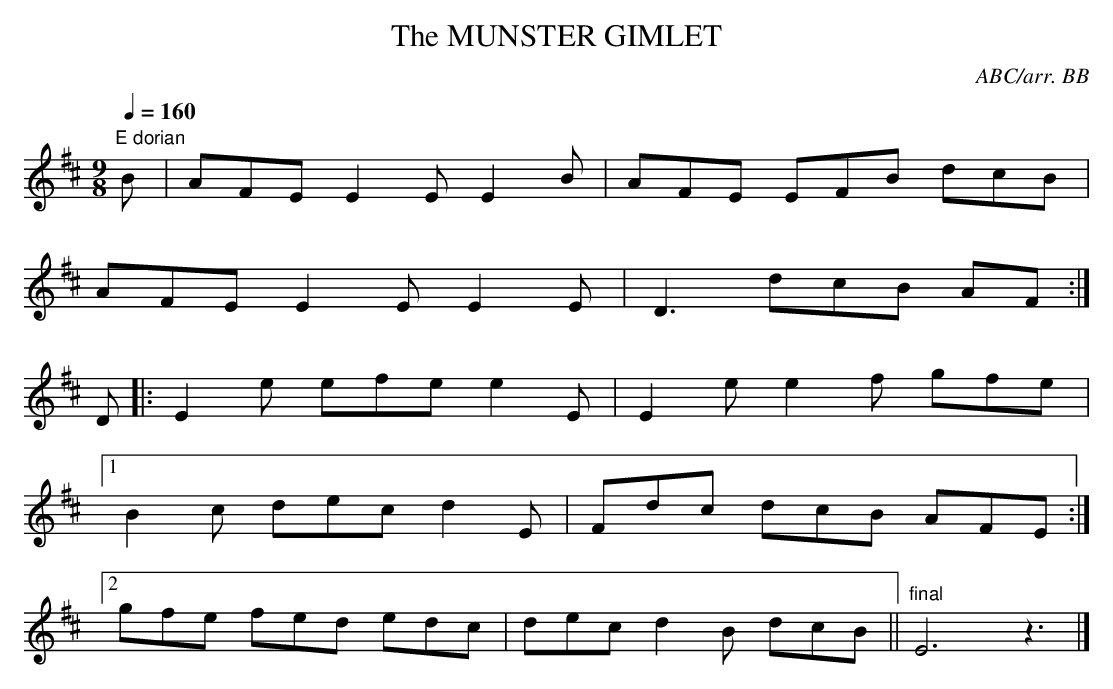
X:1
T:MUNSTER GIMLET, The
C:ABC/arr. BB
Y:"quick"
Q:1/4=160
L:1/8
M:9/8
K:D
"E dorian"
B|AFE E2E E2B|AFE EFB dcB|
AFE E2E E2E|D3 dcB AF :|
D|:E2e efe e2E|E2e e2f gfe|
[1 B2c dec d2E|Fdc dcB AFE:|
[2 gfe fed edc|dec d2B dcB||"final"E6z3|]
